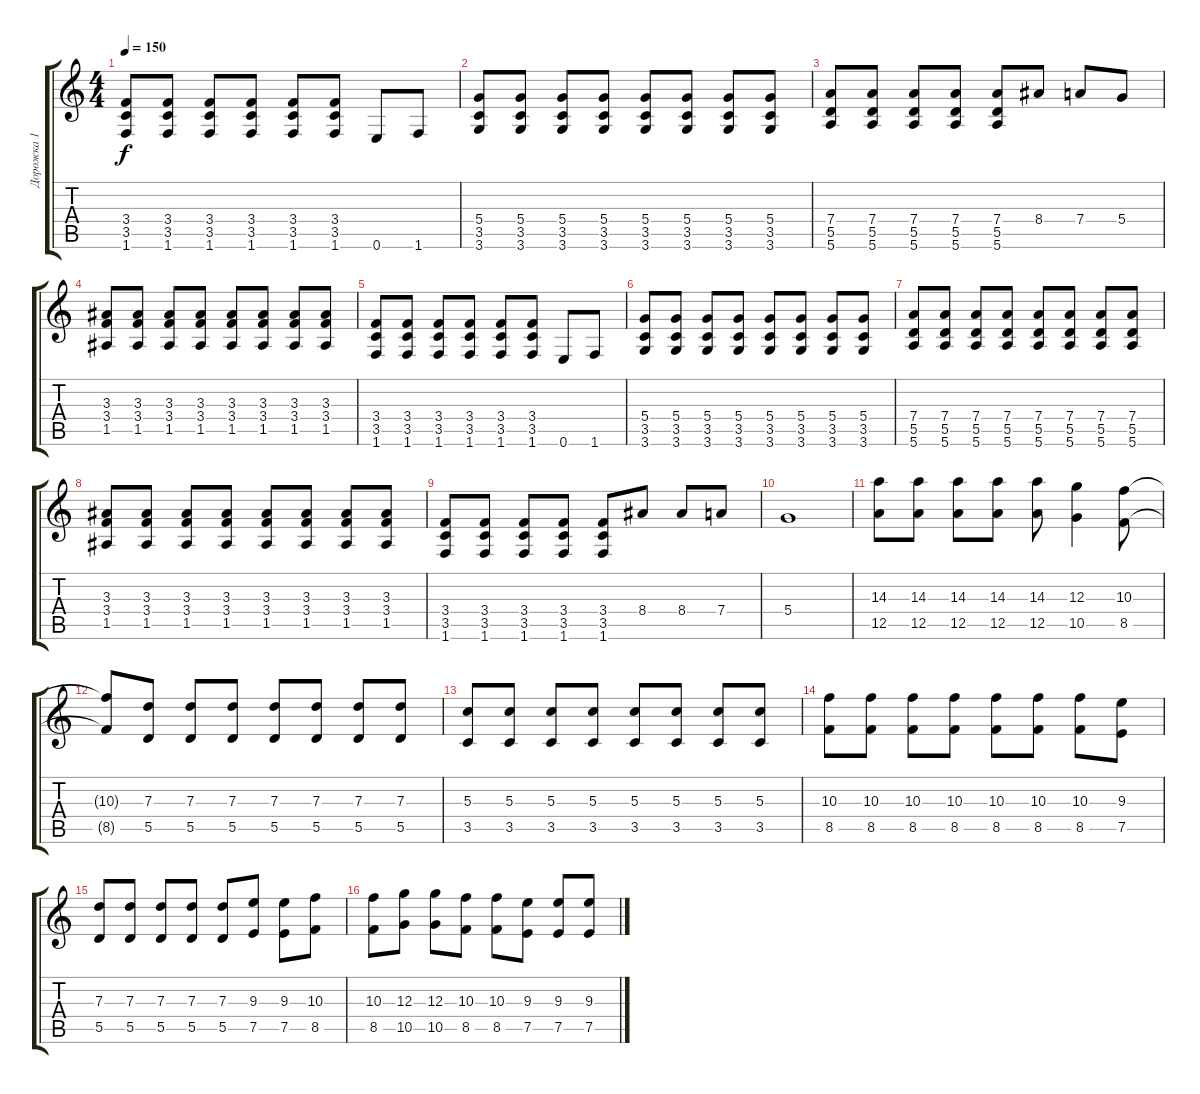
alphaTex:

\track ("Дорожка 1" "Дорожка 1") {instrument overdrivenguitar}
\staff {score tabs}
\tuning (E4 B3 G3 D3 A2 E2) {hide}
\ts (4 4)
\tempo 150
\clef g2
\ks c
(3.4 3.5 1.6).8{dy f} (3.4 3.5 1.6).8 (3.4 3.5 1.6).8 (3.4 3.5 1.6).8 (3.4 3.5 1.6).8 (3.4 3.5 1.6).8 0.6.8 1.6.8 |
(5.4 3.5 3.6).8 (5.4 3.5 3.6).8 (5.4 3.5 3.6).8 (5.4 3.5 3.6).8 (5.4 3.5 3.6).8 (5.4 3.5 3.6).8 (5.4 3.5 3.6).8 (5.4 3.5 3.6).8 |
(7.4 5.5 5.6).8 (7.4 5.5 5.6).8 (7.4 5.5 5.6).8 (7.4 5.5 5.6).8 (7.4 5.5 5.6).8 8.4.8 7.4.8 5.4.8 |
(3.3 3.4 1.5).8 (3.3 3.4 1.5).8 (3.3 3.4 1.5).8 (3.3 3.4 1.5).8 (3.3 3.4 1.5).8 (3.3 3.4 1.5).8 (3.3 3.4 1.5).8 (3.3 3.4 1.5).8 |
(3.4 3.5 1.6).8 (3.4 3.5 1.6).8 (3.4 3.5 1.6).8 (3.4 3.5 1.6).8 (3.4 3.5 1.6).8 (3.4 3.5 1.6).8 0.6.8 1.6.8 |
(5.4 3.5 3.6).8 (5.4 3.5 3.6).8 (5.4 3.5 3.6).8 (5.4 3.5 3.6).8 (5.4 3.5 3.6).8 (5.4 3.5 3.6).8 (5.4 3.5 3.6).8 (5.4 3.5 3.6).8 |
(7.4 5.5 5.6).8 (7.4 5.5 5.6).8 (7.4 5.5 5.6).8 (7.4 5.5 5.6).8 (7.4 5.5 5.6).8 (7.4 5.5 5.6).8 (7.4 5.5 5.6).8 (7.4 5.5 5.6).8 |
(3.3 3.4 1.5).8 (3.3 3.4 1.5).8 (3.3 3.4 1.5).8 (3.3 3.4 1.5).8 (3.3 3.4 1.5).8 (3.3 3.4 1.5).8 (3.3 3.4 1.5).8 (3.3 3.4 1.5).8 |
(3.4 3.5 1.6).8 (3.4 3.5 1.6).8 (3.4 3.5 1.6).8 (3.4 3.5 1.6).8 (3.4 3.5 1.6).8 8.4.8 8.4.8 7.4.8 |
5.4.1 |
(14.3 12.5).8 (14.3 12.5).8 (14.3 12.5).8 (14.3 12.5).8 (14.3 12.5).8 (12.3 10.5).4 (10.3 8.5).8 |
(10.3{t} 8.5{t}).8 (7.3 5.5).8 (7.3 5.5).8 (7.3 5.5).8 (7.3 5.5).8 (7.3 5.5).8 (7.3 5.5).8 (7.3 5.5).8 |
(5.3 3.5).8 (5.3 3.5).8 (5.3 3.5).8 (5.3 3.5).8 (5.3 3.5).8 (5.3 3.5).8 (5.3 3.5).8 (5.3 3.5).8 |
(10.3 8.5).8 (10.3 8.5).8 (10.3 8.5).8 (10.3 8.5).8 (10.3 8.5).8 (10.3 8.5).8 (10.3 8.5).8 (9.3 7.5).8 |
(7.3 5.5).8 (7.3 5.5).8 (7.3 5.5).8 (7.3 5.5).8 (7.3 5.5).8 (9.3 7.5).8 (9.3 7.5).8 (10.3 8.5).8 |
(10.3 8.5).8 (12.3 10.5).8 (12.3 10.5).8 (10.3 8.5).8 (10.3 8.5).8 (9.3 7.5).8 (9.3 7.5).8 (9.3 7.5).8
